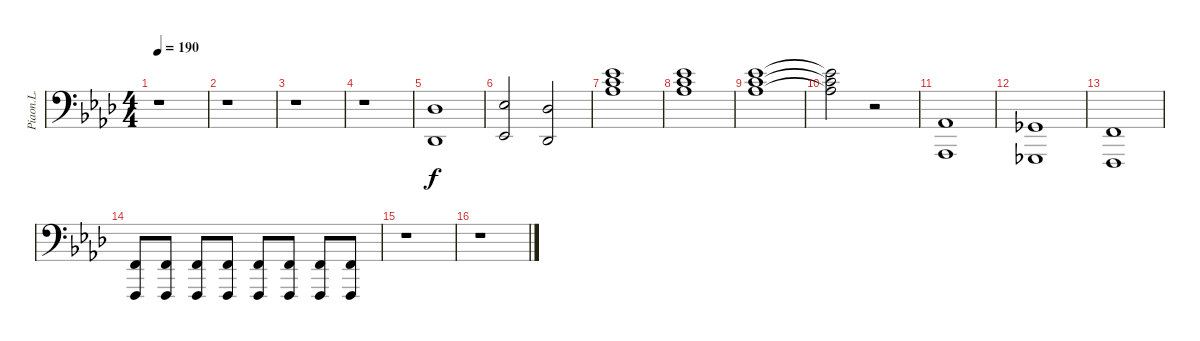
\track ("Piaon.L." "Piaon.L.") {instrument brightacousticpiano}
\staff {score}
\tuning (C3 G2 D2 A1 E1 B0) {hide}
\ts (4 4)
\tempo 190
\clef f4
\ks ab
r.1{dy f} |
r.1 |
r.1 |
r.1 |
(1.1 4.4).1 |
(3.1 1.3).2 (1.1 4.4).2 |
(15.1 17.2 18.3).1 |
(15.1 17.2 18.3).1 |
(15.1 17.2 18.3).1 |
(15.1{t} 17.2{t} 18.3{t}).2 r.2 |
(1.2 4.5).1 |
(4.3 2.5).1 |
(3.3 1.5).1 |
(3.3 1.5).8 (3.3 1.5).8 (3.3 1.5).8 (3.3 1.5).8 (3.3 1.5).8 (3.3 1.5).8 (3.3 1.5).8 (3.3 1.5).8 |
r.1 |
r.1
